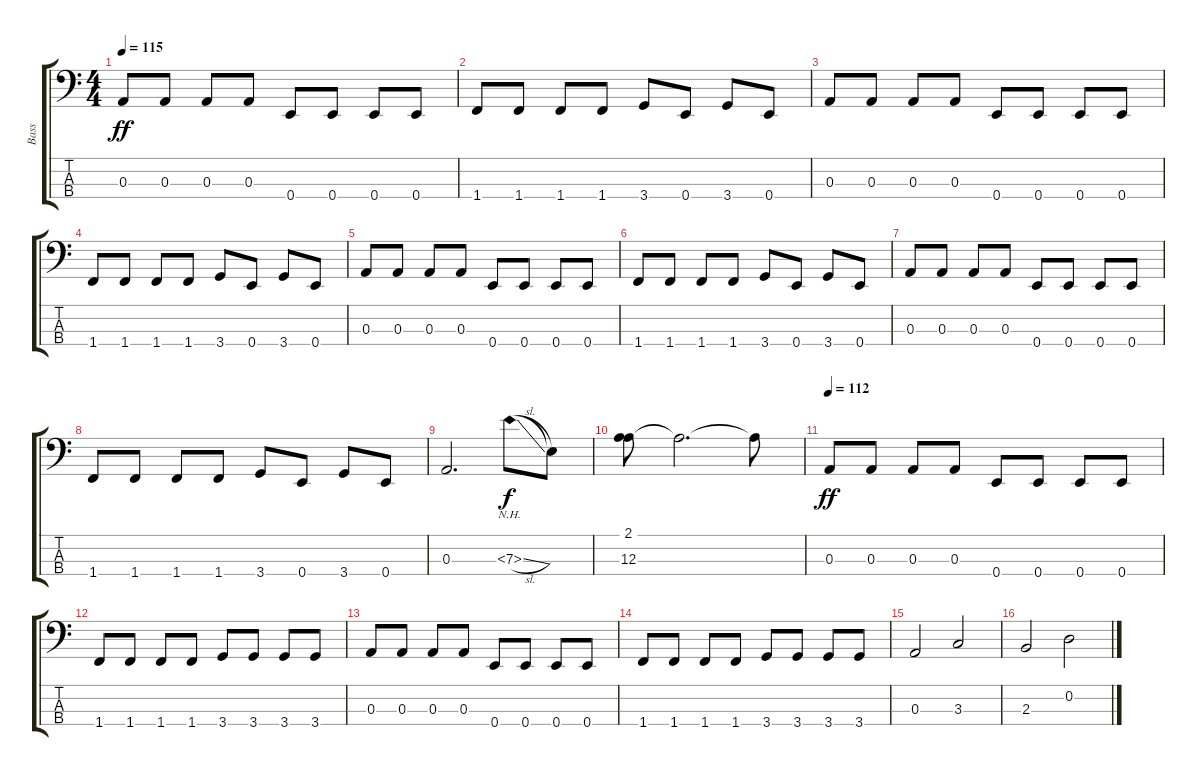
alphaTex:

\track ("Bass" "Bass") {instrument electricbassfinger}
\staff {score tabs}
\tuning (G2 D2 A1 E1) {hide}
\ts (4 4)
\tempo 115
\clef f4
\ks c
0.3.8{dy ff} 0.3.8 0.3.8 0.3.8 0.4.8 0.4.8 0.4.8 0.4.8 |
1.4.8 1.4.8 1.4.8 1.4.8 3.4.8 0.4.8 3.4.8 0.4.8 |
0.3.8 0.3.8 0.3.8 0.3.8 0.4.8 0.4.8 0.4.8 0.4.8 |
1.4.8 1.4.8 1.4.8 1.4.8 3.4.8 0.4.8 3.4.8 0.4.8 |
0.3.8 0.3.8 0.3.8 0.3.8 0.4.8 0.4.8 0.4.8 0.4.8 |
1.4.8 1.4.8 1.4.8 1.4.8 3.4.8 0.4.8 3.4.8 0.4.8 |
0.3.8 0.3.8 0.3.8 0.3.8 0.4.8 0.4.8 0.4.8 0.4.8 |
1.4.8 1.4.8 1.4.8 1.4.8 3.4.8 0.4.8 3.4.8 0.4.8 |
0.3.2{d} 7.3{nh sl}.8{dy f} 7.3{t}.8 |
(2.1 12.3).8 12.3{t}.2{d} 12.3{t}.8 |
\tempo 112
0.3.8{dy ff} 0.3.8 0.3.8 0.3.8 0.4.8 0.4.8 0.4.8 0.4.8 |
1.4.8 1.4.8 1.4.8 1.4.8 3.4.8 3.4.8 3.4.8 3.4.8 |
0.3.8 0.3.8 0.3.8 0.3.8 0.4.8 0.4.8 0.4.8 0.4.8 |
1.4.8 1.4.8 1.4.8 1.4.8 3.4.8 3.4.8 3.4.8 3.4.8 |
0.3.2 3.3.2 |
2.3.2 0.2.2
